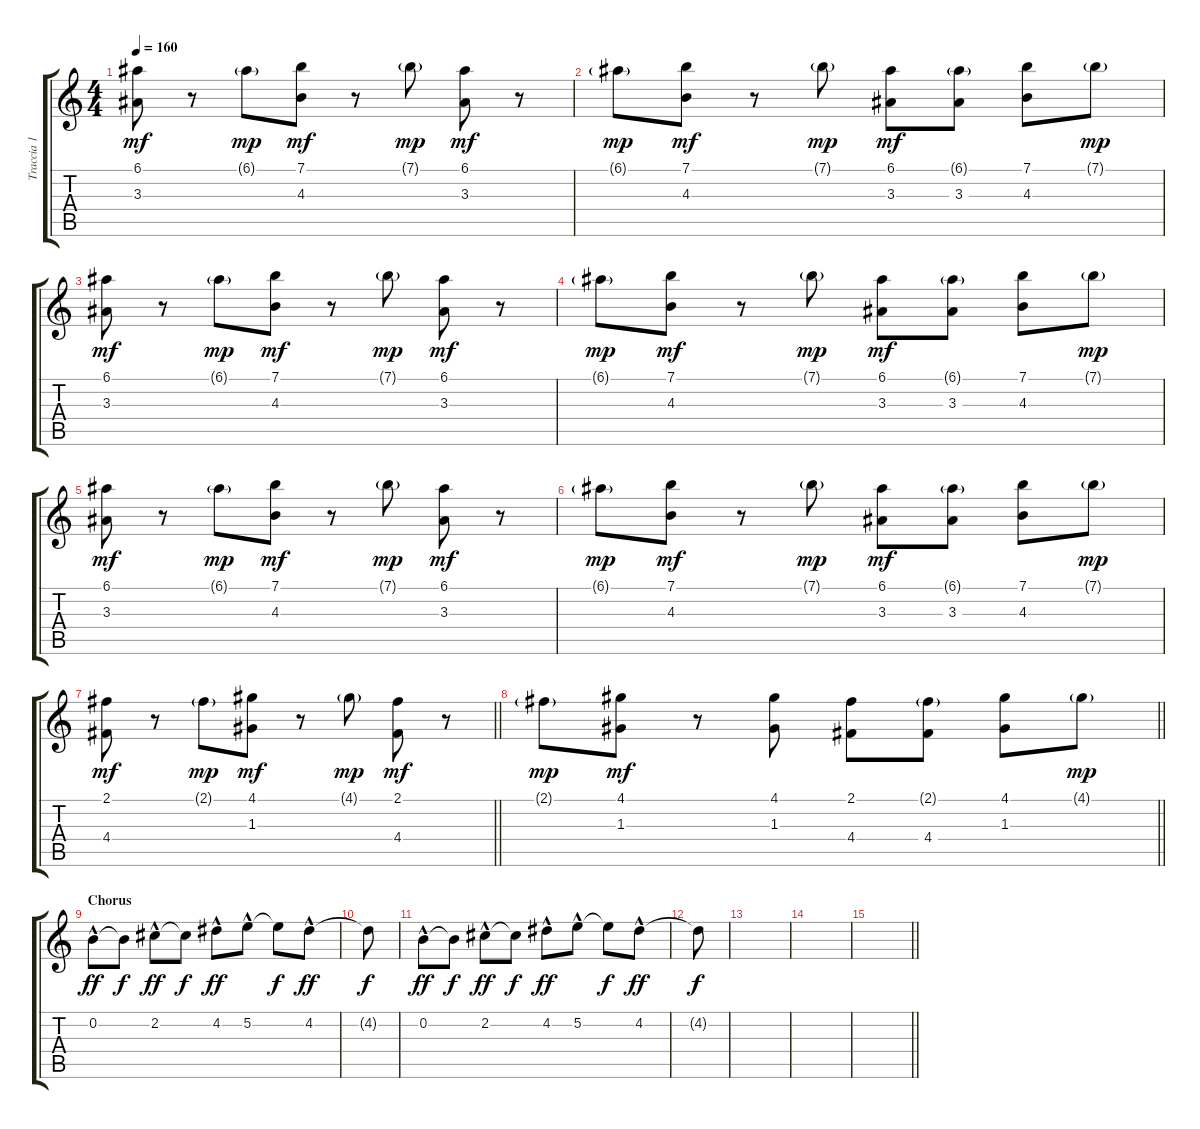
\track ("Traccia 1" "Traccia 1") {instrument acousticguitarnylon}
\staff {score tabs}
\tuning (E4 B3 G3 D3 A2 E2) {hide}
\ts (4 4)
\tempo 160
\clef g2
\ks c
(6.1 3.3).8{dy mf} r.8 6.1{g}.8{dy mp} (7.1 4.3).8{dy mf} r.8 7.1{g}.8{dy mp} (6.1 3.3).8{dy mf} r.8 |
6.1{g}.8{dy mp} (7.1 4.3).8{dy mf} r.8 7.1{g}.8{dy mp} (6.1 3.3).8{dy mf} (6.1{g} 3.3).8 (7.1 4.3).8 7.1{g}.8{dy mp} |
(6.1 3.3).8{dy mf} r.8 6.1{g}.8{dy mp} (7.1 4.3).8{dy mf} r.8 7.1{g}.8{dy mp} (6.1 3.3).8{dy mf} r.8 |
6.1{g}.8{dy mp} (7.1 4.3).8{dy mf} r.8 7.1{g}.8{dy mp} (6.1 3.3).8{dy mf} (6.1{g} 3.3).8 (7.1 4.3).8 7.1{g}.8{dy mp} |
(6.1 3.3).8{dy mf} r.8 6.1{g}.8{dy mp} (7.1 4.3).8{dy mf} r.8 7.1{g}.8{dy mp} (6.1 3.3).8{dy mf} r.8 |
6.1{g}.8{dy mp} (7.1 4.3).8{dy mf} r.8 7.1{g}.8{dy mp} (6.1 3.3).8{dy mf} (6.1{g} 3.3).8 (7.1 4.3).8 7.1{g}.8{dy mp} |
\barLineRight lightlight
(2.1 4.4).8{dy mf} r.8 2.1{g}.8{dy mp} (4.1 1.3).8{dy mf} r.8 4.1{g}.8{dy mp} (2.1 4.4).8{dy mf} r.8 |
\barLineRight lightlight
2.1{g}.8{dy mp} (4.1 1.3).8{dy mf} r.8 (4.1 1.3).8 (2.1 4.4).8 (2.1{g} 4.4).8 (4.1 1.3).8 4.1{g}.8{dy mp} |
\section ("" "Chorus")
0.2{hac}.8{dy ff volume 16 instrument acousticguitarnylon} 0.2{t}.8{dy f} 2.2{hac}.8{dy ff} 2.2{t}.8{dy f} 4.2{hac}.8{dy ff} 5.2{hac}.8 5.2{t}.8{dy f} 4.2{hac}.8{dy ff} |
4.2{t}.8{dy f} |
0.2{hac}.8{dy ff} 0.2{t}.8{dy f} 2.2{hac}.8{dy ff} 2.2{t}.8{dy f} 4.2{hac}.8{dy ff} 5.2{hac}.8 5.2{t}.8{dy f} 4.2{hac}.8{dy ff} |
4.2{t}.8{dy f} |
|
|
\barLineRight lightlight
